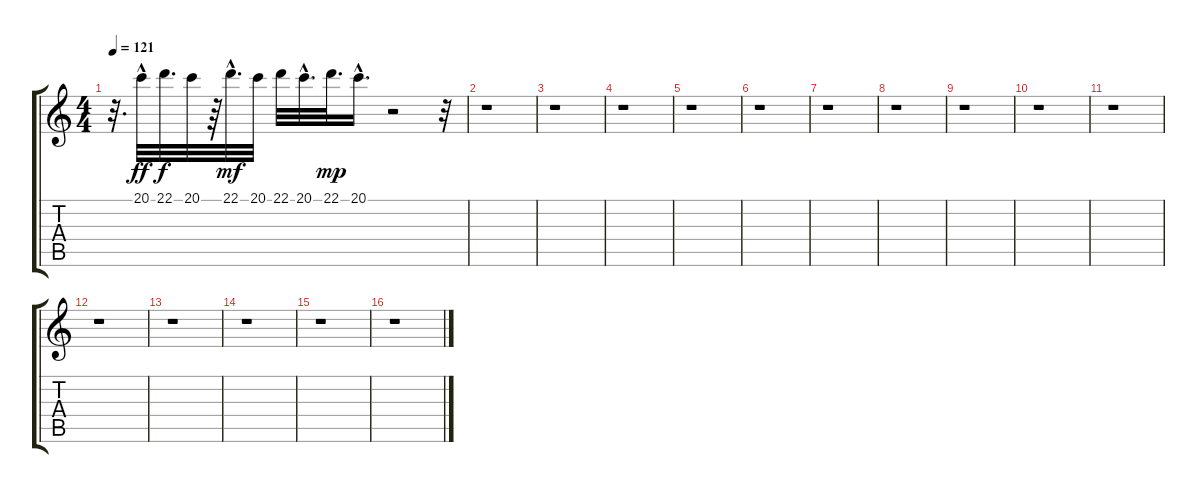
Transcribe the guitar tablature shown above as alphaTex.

\track "" {instrument flute}
\staff {score tabs}
\tuning (E4 B3 G3 D3 A2 E2) {hide}
\ts (4 4)
\tempo 121
\clef g2
\ks c
r.32{d dy ff} 20.1{hac}.32 22.1.32{d dy f} 20.1.32 r.64 22.1{hac}.32{d dy mf} 20.1.32 22.1.32 20.1{hac}.32{d} 22.1.32{d dy mp} 20.1{hac}.16{d} r.2 r.32 |
r.1 |
r.1 |
r.1 |
r.1 |
r.1 |
r.1 |
r.1 |
r.1 |
r.1 |
r.1 |
r.1 |
r.1 |
r.1 |
r.1 |
r.1
